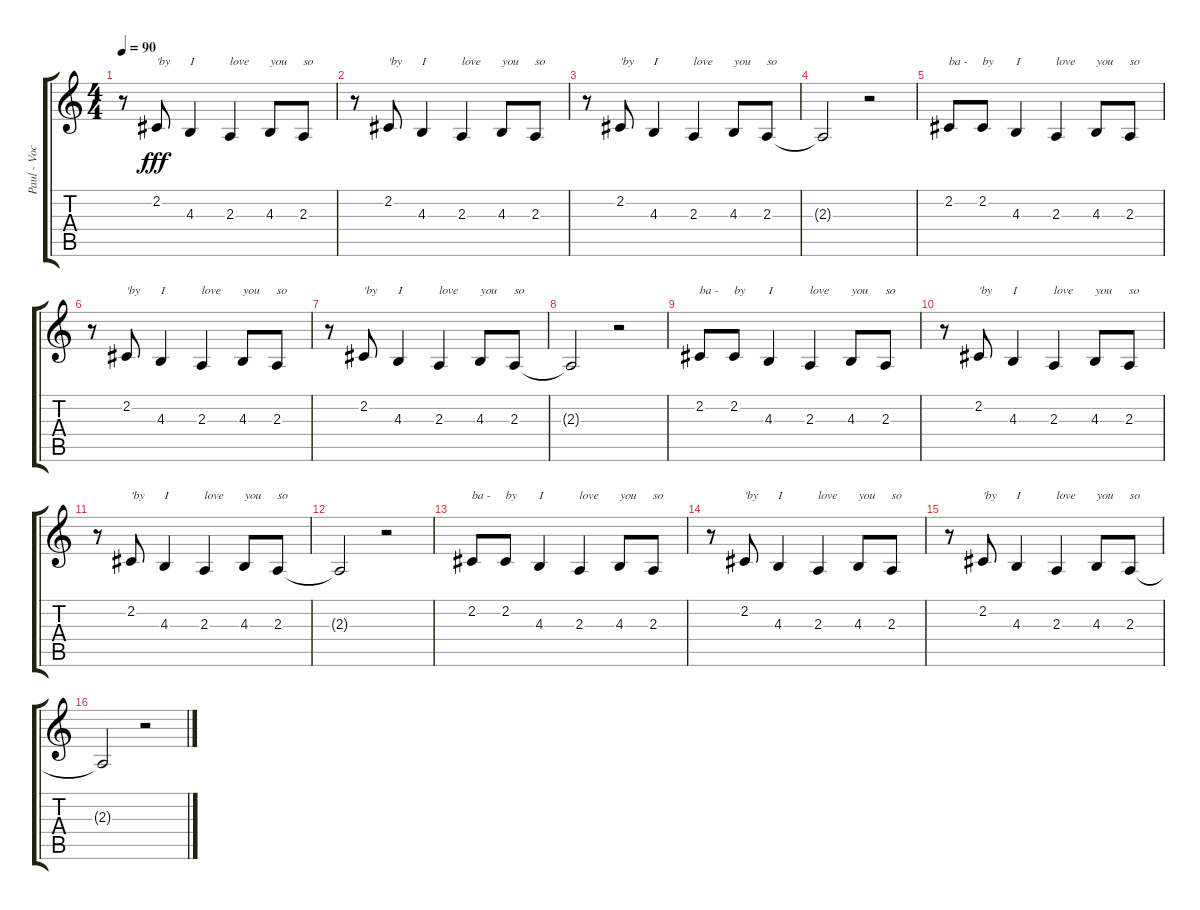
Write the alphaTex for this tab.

\track ("Paul - Vocal" "Paul - Voc") {instrument altosax}
\staff {score tabs}
\tuning (E4 B3 G3 D3 A2 E2) {hide}
\ts (4 4)
\tempo 90
\clef g2
\ks c
r.8{dy fff} 2.2.8{txt "'by"} 4.3.4{txt "I"} 2.3.4{txt "love"} 4.3.8{txt "you"} 2.3.8{txt "so"} |
r.8 2.2.8{txt "'by"} 4.3.4{txt "I"} 2.3.4{txt "love"} 4.3.8{txt "you"} 2.3.8{txt "so"} |
r.8 2.2.8{txt "'by"} 4.3.4{txt "I"} 2.3.4{txt "love"} 4.3.8{txt "you"} 2.3.8{txt "so"} |
2.3{t}.2 r.2 |
2.2.8{txt "ba -"} 2.2.8{txt "by"} 4.3.4{txt "I"} 2.3.4{txt "love"} 4.3.8{txt "you"} 2.3.8{txt "so"} |
r.8 2.2.8{txt "'by"} 4.3.4{txt "I"} 2.3.4{txt "love"} 4.3.8{txt "you"} 2.3.8{txt "so"} |
r.8 2.2.8{txt "'by"} 4.3.4{txt "I"} 2.3.4{txt "love"} 4.3.8{txt "you"} 2.3.8{txt "so"} |
2.3{t}.2 r.2 |
2.2.8{txt "ba -"} 2.2.8{txt "by"} 4.3.4{txt "I"} 2.3.4{txt "love"} 4.3.8{txt "you"} 2.3.8{txt "so"} |
r.8 2.2.8{txt "'by"} 4.3.4{txt "I"} 2.3.4{txt "love"} 4.3.8{txt "you"} 2.3.8{txt "so"} |
r.8 2.2.8{txt "'by"} 4.3.4{txt "I"} 2.3.4{txt "love"} 4.3.8{txt "you"} 2.3.8{txt "so"} |
2.3{t}.2 r.2 |
2.2.8{txt "ba -"} 2.2.8{txt "by"} 4.3.4{txt "I"} 2.3.4{txt "love"} 4.3.8{txt "you"} 2.3.8{txt "so"} |
r.8 2.2.8{txt "'by"} 4.3.4{txt "I"} 2.3.4{txt "love"} 4.3.8{txt "you"} 2.3.8{txt "so"} |
r.8 2.2.8{txt "'by"} 4.3.4{txt "I"} 2.3.4{txt "love"} 4.3.8{txt "you"} 2.3.8{txt "so"} |
2.3{t}.2 r.2
